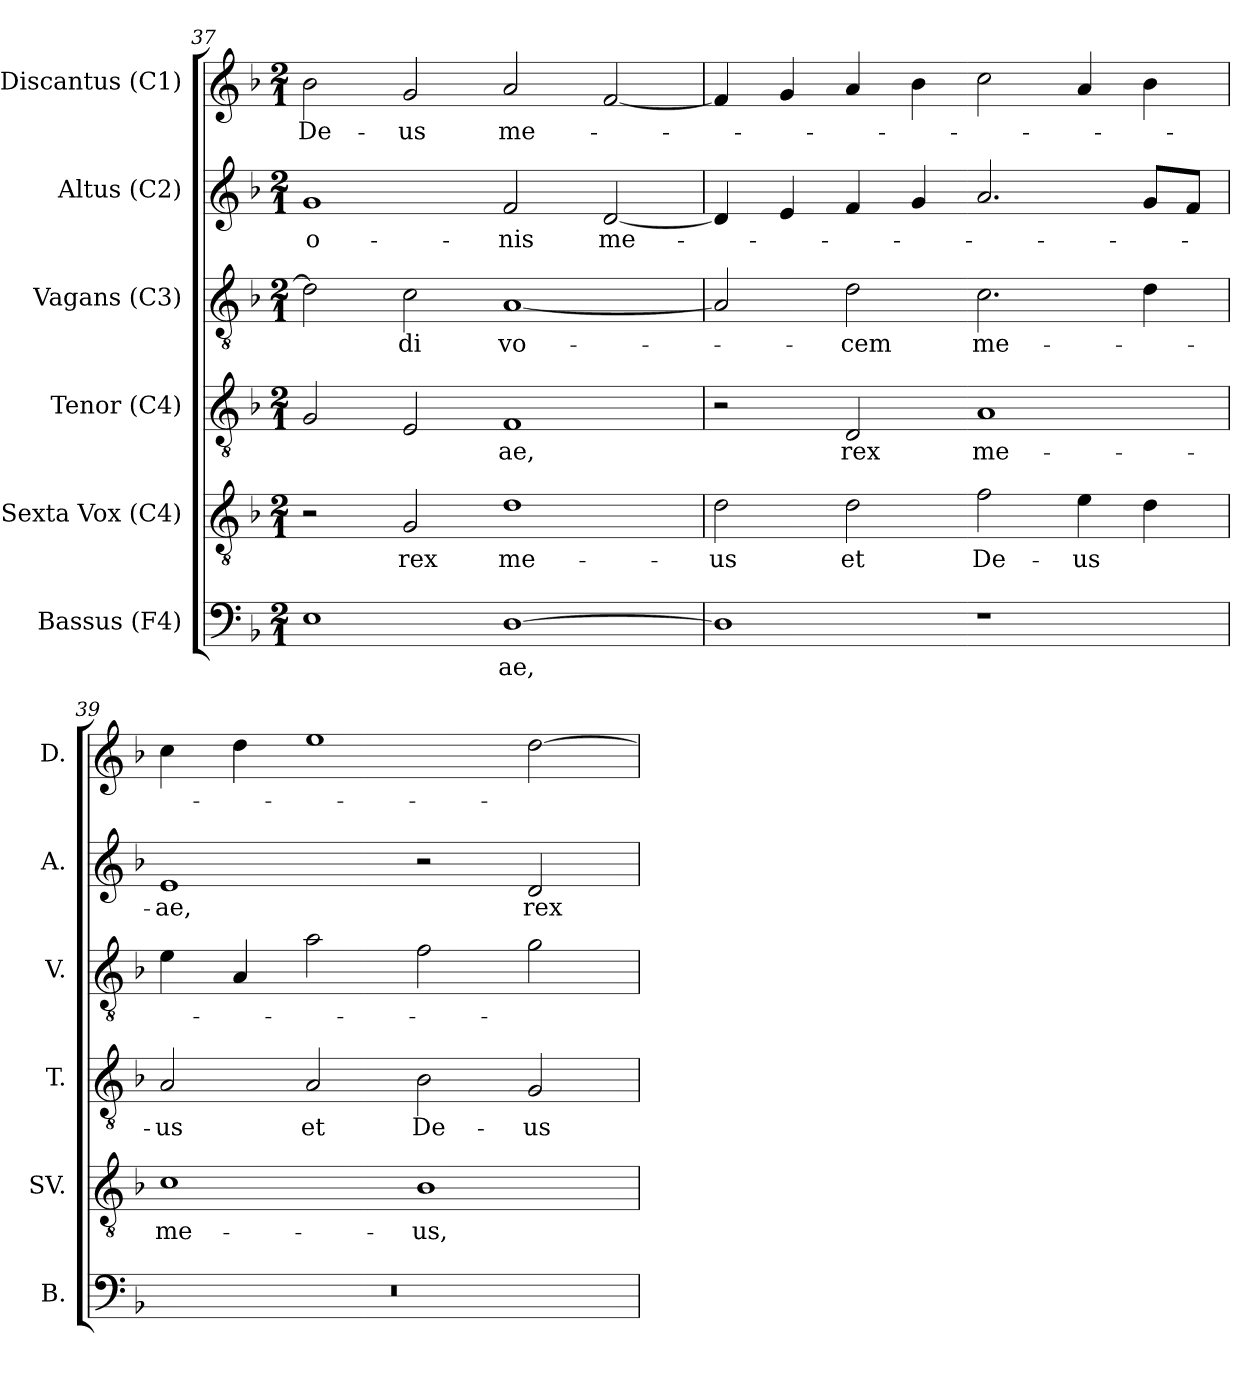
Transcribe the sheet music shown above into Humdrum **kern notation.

**kern	**text	**kern	**text	**kern	**text	**kern	**text	**kern	**text	**kern	**text
*part6	*part6	*part5	*part5	*part4	*part4	*part3	*part3	*part2	*part2	*part1	*part1
*staff6	*staff6	*staff5	*staff5	*staff4	*staff4	*staff3	*staff3	*staff2	*staff2	*staff1	*staff1
*I"Bassus (F4)	*	*I"Sexta Vox (C4)	*	*I"Tenor (C4)	*	*I"Vagans (C3)	*	*I"Altus (C2)	*	*I"Discantus (C1)	*
*I'B.	*	*I'SV.	*	*I'T.	*	*I'V.	*	*I'A.	*	*I'D.	*
*clefF4	*	*clefGv2	*	*clefGv2	*	*clefGv2	*	*clefG2	*	*clefG2	*
*	*	*	*	*	*	*ITrd7c12	*	*ITrd7c12	*	*	*
*k[b-]	*	*k[b-]	*	*k[b-]	*	*k[b-]	*	*k[b-]	*	*k[b-]	*
*F:	*	*F:	*	*F:	*	*F:	*	*F:	*	*F:	*
*M2/1	*	*M2/1	*	*M2/1	*	*M2/1	*	*M2/1	*	*M2/1	*
=37	=37	=37	=37	=37	=37	=37	=37	=37	=37	=37	=37
!	!	!	!	!	!	!	!	!	!LO:LY:b:color=#000000	!	!
!	!	!	!	!	!	!	!	!	!	!	!LO:LY:b:color=#000000
1Ei	.	2r	.	2Gi/	.	2Di\]	.	1Gi	-o-	2b-i\	De-
!	!	!	!LO:LY:b:color=#000000	!	!	!	!	!	!	!	!
!	!	!	!	!	!	!	!LO:LY:b:color=#000000	!	!	!	!
!	!	!	!	!	!	!	!	!	!	!	!LO:LY:b:color=#000000
.	.	2Gi/	rex	2Ei/	.	2Ci\	-di	.	.	2gi/	-us
!	!LO:LY:b:color=#000000	!	!	!	!	!	!	!	!	!	!
!	!	!	!LO:LY:b:color=#000000	!	!	!	!	!	!	!	!
!	!	!	!	!	!LO:LY:b:color=#000000	!	!	!	!	!	!
!	!	!	!	!	!	!	!LO:LY:b:color=#000000	!	!	!	!
!	!	!	!	!	!	!	!	!	!LO:LY:b:color=#000000	!	!
!	!	!	!	!	!	!	!	!	!	!	!LO:LY:b:color=#000000
[1Di	-ae,	1di	me-	1Fi	-ae,	[1AAi	vo-	2Fi/	-nis	2ai/	me-
!	!	!	!	!	!	!	!	!	!LO:LY:b:color=#000000	!	!
.	.	.	.	.	.	.	.	[2Di/	me-	[2fi/	.
=38	=38	=38	=38	=38	=38	=38	=38	=38	=38	=38	=38
!	!	!	!LO:LY:b:color=#000000	!	!	!	!	!	!	!	!
1Di]	.	2di\	-us	2r	.	2AAi/]	.	4Di/]	.	4fi/]	.
.	.	.	.	.	.	.	.	4Ei/	.	4gi/	.
!	!	!	!LO:LY:b:color=#000000	!	!	!	!	!	!	!	!
!	!	!	!	!	!LO:LY:b:color=#000000	!	!	!	!	!	!
!	!	!	!	!	!	!	!LO:LY:b:color=#000000	!	!	!	!
.	.	2di\	et	2Di/	rex	2Di\	-cem	4Fi/	.	4ai/	.
.	.	.	.	.	.	.	.	4Gi/	.	4b-i\	.
!	!	!	!LO:LY:b:color=#000000	!	!	!	!	!	!	!	!
!	!	!	!	!	!LO:LY:b:color=#000000	!	!	!	!	!	!
!	!	!	!	!	!	!	!LO:LY:b:color=#000000	!	!	!	!
1r	.	2fi\	De-	1Ai	me-	2.Ci\	me-	2.Ai/	.	2cci\	.
!	!	!	!LO:LY:b:color=#000000	!	!	!	!	!	!	!	!
.	.	4ei\	-us	.	.	.	.	.	.	4ai/	.
.	.	4di\	.	.	.	4Di\	.	8Gi/L	.	4b-i\	.
.	.	.	.	.	.	.	.	8Fi/J	.	.	.
=39	=39	=39	=39	=39	=39	=39	=39	=39	=39	=39	=39
!LO:N:vis=1	!	!	!	!	!	!	!	!	!	!	!
!	!	!	!LO:LY:b:color=#000000	!	!	!	!	!	!	!	!
!	!	!	!	!	!LO:LY:b:color=#000000	!	!	!	!	!	!
!	!	!	!	!	!	!	!	!	!LO:LY:b:color=#000000	!	!
0r	.	1ci	me-	2Ai/	-us	4Ei\	.	1Ei	-ae,	4cci\	.
.	.	.	.	.	.	4AAi/	.	.	.	4ddi\	.
!	!	!	!	!	!LO:LY:b:color=#000000	!	!	!	!	!	!
.	.	.	.	2Ai/	et	2Ai\	.	.	.	1eei	.
!	!	!	!LO:LY:b:color=#000000	!	!	!	!	!	!	!	!
!	!	!	!	!	!LO:LY:b:color=#000000	!	!	!	!	!	!
.	.	1B-i	-us,	2B-i\	De-	2Fi\	.	2r	.	.	.
!	!	!	!	!	!LO:LY:b:color=#000000	!	!	!	!	!	!
!	!	!	!	!	!	!	!	!	!LO:LY:b:color=#000000	!	!
.	.	.	.	2Gi/	-us	2Gi\	.	2Di/	rex	[2ddi\	.
=	=	=	=	=	=	=	=	=	=	=	=
*-	*-	*-	*-	*-	*-	*-	*-	*-	*-	*-	*-
